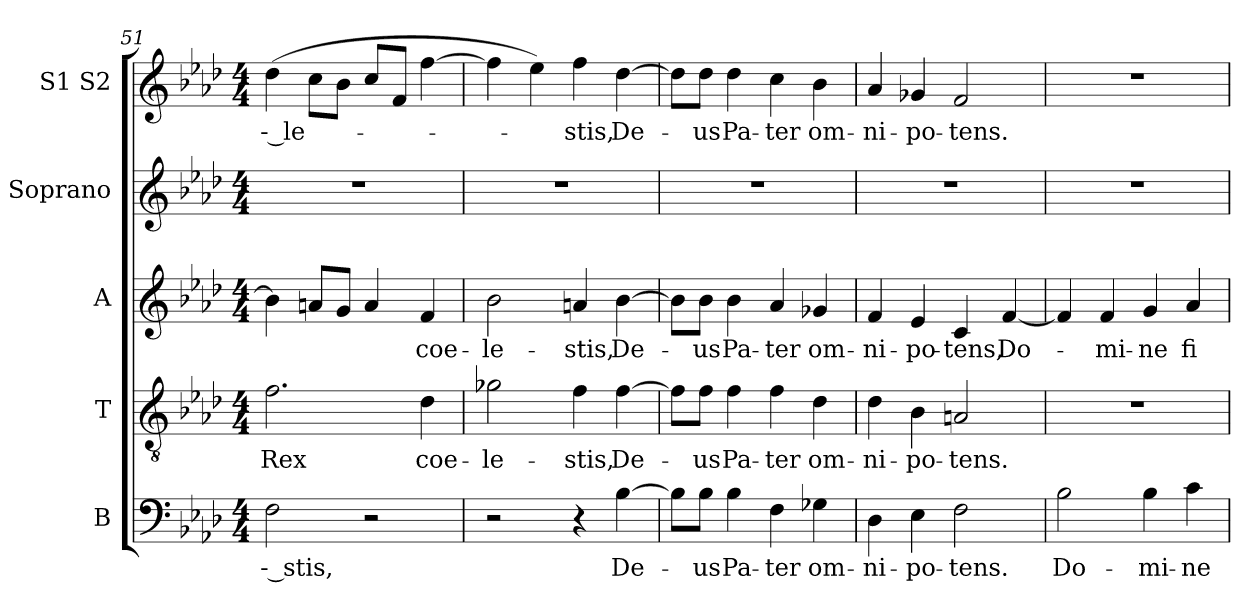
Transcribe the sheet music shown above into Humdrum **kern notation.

**kern	**text	**kern	**text	**kern	**text	**kern	**kern	**text
*part5	*part5	*part4	*part4	*part3	*part3	*part2	*part1	*part1
*staff5	*staff5	*staff4	*staff4	*staff3	*staff3	*staff2	*staff1	*staff1
*I"B	*	*I"T	*	*I"A	*	*I"Soprano	*I"S1 S2	*
*clefF4	*	*clefGv2	*	*clefG2	*	*clefG2	*clefG2	*
*	*	*ITrd7c12	*	*	*	*	*	*
*k[b-e-a-d-]	*	*k[b-e-a-d-]	*	*k[b-e-a-d-]	*	*k[b-e-a-d-]	*k[b-e-a-d-]	*
*f:	*	*f:	*	*f:	*	*f:	*f:	*
*M4/4	*	*M4/4	*	*M4/4	*	*M4/4	*M4/4	*
=51	=51	=51	=51	=51	=51	=51	=51	=51
!	!LO:LY:b:color=#000000	!	!	!	!	!	!	!
!	!	!	!LO:LY:b:color=#000000	!	!	!	!	!
!	!	!	!	!	!	!	!	!LO:LY:b:color=#000000
2Fi\	-- stis,	2.Fi\	Rex	4b-i\]	.	1r	(4dd-i\	-- le-
.	.	.	.	8ani/L	.	.	8cci\L	.
.	.	.	.	8gi/J	.	.	8b-i\J	.
2r	.	.	.	4ai/	.	.	8cci/L	.
.	.	.	.	.	.	.	8fi/J	.
!	!	!	!LO:LY:b:color=#000000	!	!	!	!	!
!	!	!	!	!	!LO:LY:b:color=#000000	!	!	!
.	.	4D-i\	coe-	4fi/	coe-	.	[4ffi\	.
=52	=52	=52	=52	=52	=52	=52	=52	=52
!	!	!	!LO:LY:b:color=#000000	!	!	!	!	!
!	!	!	!	!	!LO:LY:b:color=#000000	!	!	!
2r	.	2G-Xi\	-le-	2b-i\	-le-	1r	4ffi\]	.
.	.	.	.	.	.	.	4ee-i\)	.
!	!	!	!LO:LY:b:color=#000000	!	!	!	!	!
!	!	!	!	!	!LO:LY:b:color=#000000	!	!	!
!	!	!	!	!	!	!	!	!LO:LY:b:color=#000000
4r	.	4Fi\	-stis,	4ani/	-stis,	.	4ffi\	-stis,
!	!LO:LY:b:color=#000000	!	!	!	!	!	!	!
!	!	!	!LO:LY:b:color=#000000	!	!	!	!	!
!	!	!	!	!	!LO:LY:b:color=#000000	!	!	!
!	!	!	!	!	!	!	!	!LO:LY:b:color=#000000
[4B-i\	De-	[4Fi\	De-	[4b-i\	De-	.	[4dd-i\	De-
=53	=53	=53	=53	=53	=53	=53	=53	=53
8B-i\L]	.	8Fi\L]	.	8b-i\L]	.	1r	8dd-i\L]	.
!	!LO:LY:b:color=#000000	!	!	!	!	!	!	!
!	!	!	!LO:LY:b:color=#000000	!	!	!	!	!
!	!	!	!	!	!LO:LY:b:color=#000000	!	!	!
!	!	!	!	!	!	!	!	!LO:LY:b:color=#000000
8B-i\J	-us	8Fi\J	-us	8b-i\J	-us	.	8dd-i\J	-us
!	!LO:LY:b:color=#000000	!	!	!	!	!	!	!
!	!	!	!LO:LY:b:color=#000000	!	!	!	!	!
!	!	!	!	!	!LO:LY:b:color=#000000	!	!	!
!	!	!	!	!	!	!	!	!LO:LY:b:color=#000000
4B-i\	Pa-	4Fi\	Pa-	4b-i\	Pa-	.	4dd-i\	Pa-
!	!LO:LY:b:color=#000000	!	!	!	!	!	!	!
!	!	!	!LO:LY:b:color=#000000	!	!	!	!	!
!	!	!	!	!	!LO:LY:b:color=#000000	!	!	!
!	!	!	!	!	!	!	!	!LO:LY:b:color=#000000
4Fi\	-ter	4Fi\	-ter	4a-i/	-ter	.	4cci\	-ter
!	!LO:LY:b:color=#000000	!	!	!	!	!	!	!
!	!	!	!LO:LY:b:color=#000000	!	!	!	!	!
!	!	!	!	!	!LO:LY:b:color=#000000	!	!	!
!	!	!	!	!	!	!	!	!LO:LY:b:color=#000000
4G-Xi\	om-	4D-i\	om-	4g-Xi/	om-	.	4b-i\	om-
=54	=54	=54	=54	=54	=54	=54	=54	=54
!	!LO:LY:b:color=#000000	!	!	!	!	!	!	!
!	!	!	!LO:LY:b:color=#000000	!	!	!	!	!
!	!	!	!	!	!LO:LY:b:color=#000000	!	!	!
!	!	!	!	!	!	!	!	!LO:LY:b:color=#000000
4D-i\	-ni-	4D-i\	-ni-	4fi/	-ni-	1r	4a-i/	-ni-
!	!LO:LY:b:color=#000000	!	!	!	!	!	!	!
!	!	!	!LO:LY:b:color=#000000	!	!	!	!	!
!	!	!	!	!	!LO:LY:b:color=#000000	!	!	!
!	!	!	!	!	!	!	!	!LO:LY:b:color=#000000
4E-i\	-po-	4BB-i\	-po-	4e-i/	-po-	.	4g-Xi/	-po-
!	!LO:LY:b:color=#000000	!	!	!	!	!	!	!
!	!	!	!LO:LY:b:color=#000000	!	!	!	!	!
!	!	!	!	!	!LO:LY:b:color=#000000	!	!	!
!	!	!	!	!	!	!	!	!LO:LY:b:color=#000000
2Fi\	-tens.	2AAni/	-tens.	4ci/	-tens,	.	2fi/	-tens.
!	!	!	!	!	!LO:LY:b:color=#000000	!	!	!
.	.	.	.	[4fi/	Do-	.	.	.
=55	=55	=55	=55	=55	=55	=55	=55	=55
!	!LO:LY:b:color=#000000	!	!	!	!	!	!	!
2B-i\	Do-	1r	.	4fi/]	.	1r	1r	.
!	!	!	!	!	!LO:LY:b:color=#000000	!	!	!
.	.	.	.	4fi/	-mi-	.	.	.
!	!LO:LY:b:color=#000000	!	!	!	!	!	!	!
!	!	!	!	!	!LO:LY:b:color=#000000	!	!	!
4B-i\	-mi-	.	.	4gi/	-ne	.	.	.
!	!LO:LY:b:color=#000000	!	!	!	!	!	!	!
!	!	!	!	!	!LO:LY:b:color=#000000	!	!	!
4ci\	-ne	.	.	4a-i/	fi-	.	.	.
=	=	=	=	=	=	=	=	=
*-	*-	*-	*-	*-	*-	*-	*-	*-
